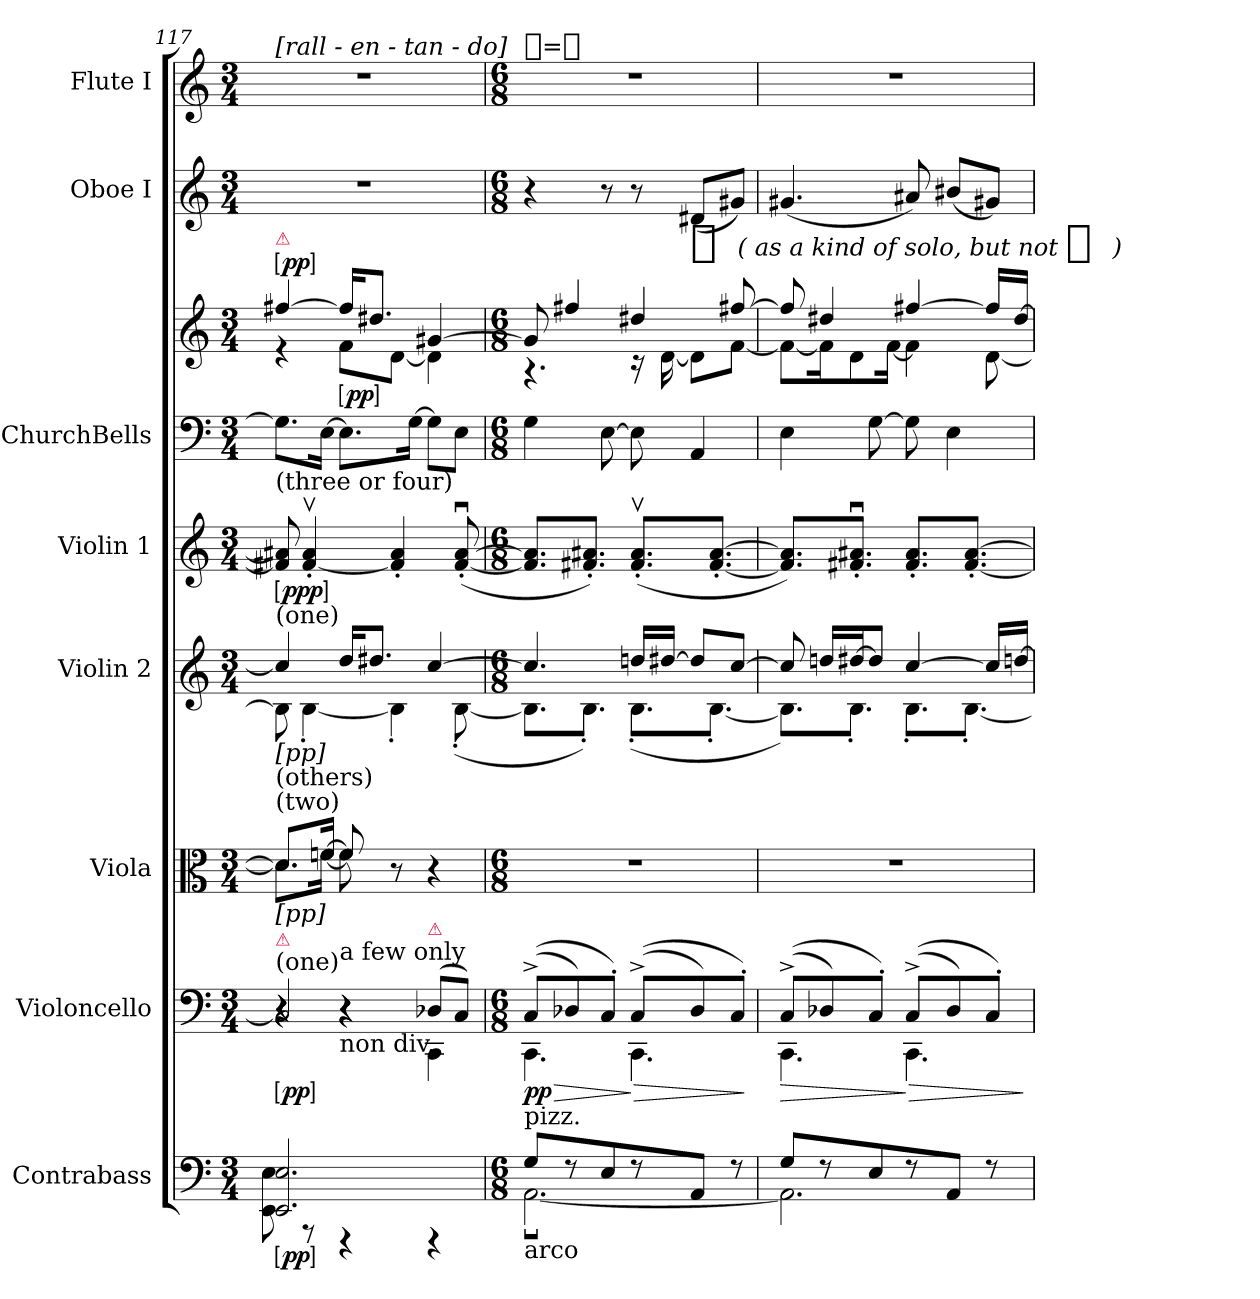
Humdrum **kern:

**kern	**dynam	**kern	**dynam	**kern	**kern	**kern	**dynam	**kern	**kern	**dynam	**kern	**dynam	**kern
*part8	*part8	*part7	*part7	*part6	*part5	*part4	*part4	*part3	*part3	*part3	*part2	*part2	*part1
*staff9	*staff9	*staff8	*staff8	*staff7	*staff6	*staff5	*staff5	*staff4	*staff3	*staff3/4	*staff2	*staff2	*staff1
*I"Contrabass	*	*I"Violoncello	*	*I"Viola	*I"Violin 2	*I"Violin 1	*	*I"ChurchBells	*	*	*I"Oboe I	*	*I"Flute I
*I'Cb.	*	*I'Vc.	*	*I'Vla.	*I'Vln. 2	*I'Vln. 1	*	*	*	*	*I'Ob.	*	*I'Fl.
*clefF4	*	*clefF4	*	*clefC3	*clefG2	*clefG2	*	*clefF4	*clefG2	*	*clefG2	*	*clefG2
*ITrd7c12	*	*	*	*	*	*	*	*ITrd-7c-12	*ITrd-7c-12	*	*	*	*
*k[]	*	*k[]	*	*k[]	*k[]	*k[]	*	*k[]	*k[]	*	*k[]	*	*k[]
*C:	*	*C:	*	*C:	*C:	*C:	*	*C:	*C:	*	*C:	*	*C:
*M3/4	*	*M3/4	*	*M3/4	*M3/4	*M3/4	*	*M3/4	*M3/4	*	*M3/4	*	*M3/4
=117	=117	=117	=117	=117	=117	=117	=117	=117	=117	=117	=117	=117	=117
*^	*	*^	*	*^	*^	*	*	*	*^	*	*	*	*
*	*	*	*	*^	*	*	*	*	*	*	*	*	*	*	*	*	*	*
!	!	!	!	!	!	!	!	!	!	!	!	!	!	!	!	!	!	!	!LO:TX:a:t=[rall - en - tan - do]
!	!	!	!	!	!	!	!	!	!	!	!	!	!	!LO:TX:a:color=crimson:t=⚠	!	!	!	!	!
!	!	!	!	!	!	!	!	!	!	!	!LO:TX:a:t=(three or four)	!	!	!	!	!	!	!	!
!	!	!	!	!	!	!	!	!	!LO:TX:b:t=[pp]	!	!	!	!	!	!	!	!	!	!
!	!	!	!	!	!	!	!	!	!LO:TX:b:t=(others)	!	!	!	!	!	!	!	!	!	!
!	!	!	!	!	!	!	!	!	!LO:TX:a:t=(one)	!	!	!	!	!	!	!	!	!	!
!	!	!	!	!	!	!	!LO:TX:b:t=[pp]	!	!	!	!	!	!	!	!	!	!	!	!
!	!	!	!	!	!	!	!LO:TX:a:t=(two)	!	!	!	!	!	!	!	!	!	!	!	!
!	!	!	!LO:TX:a:t=(one)	!	!	!	!	!	!	!	!	!	!	!	!	!	!	!	!
!	!	!	!LO:TX:a:color=crimson:t=⚠	!	!	!	!	!	!	!	!	!	!	!	!	!	!	!	!
!	!	!LO:DY:ed=brack	!	!	!	!LO:DY:ed=brack	!	!	!	!	!	!LO:DY:ed=brack	!	!	!	!LO:DY:a:ed=brack	!	!	!
2.EEE 2.EE	8EEE 8EE	pp	4r	4r	2C]	pp	8.dL]	8.dL]	4cc]	8B]	8f#X] 8a#X]	ppp	8.gL]	[4fff#X	4r	pp	4%3r	.	4%3r
.	8r	.	.	.	.	.	.	.	.	[4B'	[4f#'v 4a#'v	.	.	.	.	.	.	.	.
.	.	.	.	.	.	.	[16fnJk	[16fJk	.	.	.	.	[16eJk	.	.	.	.	.	.
!	!	!	!LO:TX:b:t=non div.	!	!	!	!	!	!	!	!	!	!	!	!	!	!	!	!
!	!	!	!LO:TX:a:t=a few only	!	!	!	!	!	!	!	!	!	!	!	!	!	!	!	!
!	!	!	!	!	!	!	!	!	!	!	!	!	!	!	!	!LO:DY:ed=brack	!	!	!
.	4r	.	4r	4r	.	.	8f]	8f]	16ddKL	.	.	.	8.eL]	16fff#KL]	8ffL	pp	.	.	.
.	.	.	.	.	.	.	.	.	8.dd#XJ	.	.	.	.	8.ddd#XJ	.	.	.	.	.
.	.	.	.	.	.	.	8r	4.ryy	.	4B']	4f#]' 4a#'	.	.	.	[8ddJ	.	.	.	.
.	.	.	.	.	.	.	.	.	.	.	.	.	[16gJk	.	.	.	.	.	.
!	!	!	!LO:TX:a:color=crimson:t=⚠	!	!	!	!	!	!	!	!	!	!	!	!	!	!	!	!
.	4r	.	(8D-XL	4CC	4ryy	.	4r	.	[4cc	.	.	.	8gL]	[4gg#X	4dd]	.	.	.	.
.	.	.	8CJ)	.	.	.	.	.	.	([8B'	([8f#'u [8a#'u	.	8eJ	.	.	.	.	.	.
*	*	*	*v	*v	*v	*	*	*	*	*	*	*	*	*	*	*	*	*	*
*	*	*	*	*	*v	*v	*	*	*	*	*	*	*	*	*	*	*
=118	=118	=118	=118	=118	=118	=118	=118	=118	=118	=118	=118	=118	=118	=118	=118	=118
*M6/8	*	*	*M6/8	*	*M6/8	*M6/8	*	*M6/8	*	*M6/8	*M6/8	*	*	*M6/8	*	*M6/8
*	*	*	*^	*	*	*	*	*	*	*	*	*	*	*	*	*
!	!	!	!	!	!	!	!	!	!	!	!	!	!	!	!	!	!LO:TX:a:t=[eighth]=[eighth]
!LO:TX:a:t=pizz.	!	!	!	!	!	!	!	!	!	!	!	!	!	!	!	!	!
!LO:TX:b:t=arco	!	!	!	!	!	!	!	!	!	!	!	!	!	!	!	!	!
!	!	!	!	!	!LO:HP:b	!	!	!	!	!	!	!	!	!	!	!	!
8GGL	[2.AAAu	.	((8C^L	4.CC	> pp	4%3r	4.cc]	8.BL]	8.f#] 8.a#]L	.	4g	8gg#]	4.r	.	4r	.	4%3r
8r	.	.	8D-X)	.	.	.	.	.	.	.	.	4fff#X	.	.	.	.	.
.	.	.	.	.	.	.	.	8.B'J)	8.f#X' 8.a#X'J)	.	.	.	.	.	.	.	.
8EE	.	.	8C'J)	.	.	.	.	.	.	.	[8e	.	.	.	8r	.	.
!	!	!	!	!	!LO:HP:n=1:b	!	!	!	!	!	!	!	!	!	!	!	!
8r	.	.	((8C^L	4.CC	] >	.	16ddnLL	(8.B'L	(8.f#'v 8.a#'vL	.	8e]	4ddd#X	16r	.	8r	.	.
.	.	.	.	.	.	.	[16dd#XJJ	.	.	.	.	.	[16dd	.	.	.	.
!	!	!	!	!	!	!	!	!	!	!	!	!	!	!	!	!LO:DY:t=pp   ( as a kind of solo, but not %s )	!
8AAAJ	.	.	8D-)	.	.	.	8dd#L]	.	.	.	4A	.	8ddL]	.	(8d#XL	f	.
.	.	.	.	.	.	.	.	[8.B'J	[8.f#' [8.a#'J	.	.	.	.	.	.	.	.
8r	.	.	8C'J)	.	.	.	[8ccJ	.	.	.	.	[8fff#X	[8ffJ	.	8g#XJ)	.	.
*v	*v	*	*	*	*	*	*v	*v	*	*	*	*v	*v	*	*	*	*
*	*	*v	*v	*	*	*	*	*	*	*	*	*	*	*
.	.	.	]	.	.	.	.	.	.	.	.	.	.
=119	=119	=119	=119	=119	=119	=119	=119	=119	=119	=119	=119	=119	=119
*^	*	*^	*	*	*	*	*	*	*	*	*	*	*
!	!	!	!	!	!LO:HP:b	!	!	!	!	!	!	!	!	!	!
*	*	*	*	*	*	*	*^	*	*	*	*^	*	*	*	*
8GGL	2.AAA]	.	((8C^L	4.CC	>	4%3r	8cc]	8.BL])	8.f#] 8.a#]L)	.	4e	8fff#]	8ffL_	.	(4.g#X	.	4%3r
8r	.	.	8D-X)	.	.	.	16ddnLL	.	.	.	.	4ddd#X	16ffK]	.	.	.	.
.	.	.	.	.	.	.	[16dd#XJ	8.B'J	8.f#X'u 8.a#X'uJ	.	.	.	8dd	.	.	.	.
8EE	.	.	8C'J)	.	.	.	8dd#J]	.	.	.	[8g	.	.	.	.	.	.
.	.	.	.	.	.	.	.	.	.	.	.	.	[16ffJk	.	.	.	.
!	!	!	!	!	!LO:HP:n=1:b	!	!	!	!	!	!	!	!	!	!	!	!
8r	.	.	((8C^L	4.CC	] >	.	[4cc	8.B'L	8.f#' 8.a#'L	.	8g]	[4fff#X	4ff]	.	8a#X)	.	.
8AAAJ	.	.	8D-)	.	.	.	.	.	.	.	4e	.	.	.	(8b#XL	.	.
.	.	.	.	.	.	.	.	[8.B'J	[8.f#' [8.a#'J	.	.	.	.	.	.	.	.
8r	.	.	8C'J)	.	.	.	16ccLL]	.	.	.	.	16fff#LL]	[8dd	.	8g#XJ)	.	.
.	.	.	.	.	.	.	[16ddnJJ	.	.	.	.	[16ddd#JJ	.	.	.	.	.
*v	*v	*	*	*	*	*	*v	*v	*	*	*	*v	*v	*	*	*	*
*	*	*v	*v	*	*	*	*	*	*	*	*	*	*	*
.	.	.	]	.	.	.	.	.	.	.	.	.	.
=	=	=	=	=	=	=	=	=	=	=	=	=	=
*-	*-	*-	*-	*-	*-	*-	*-	*-	*-	*-	*-	*-	*-
